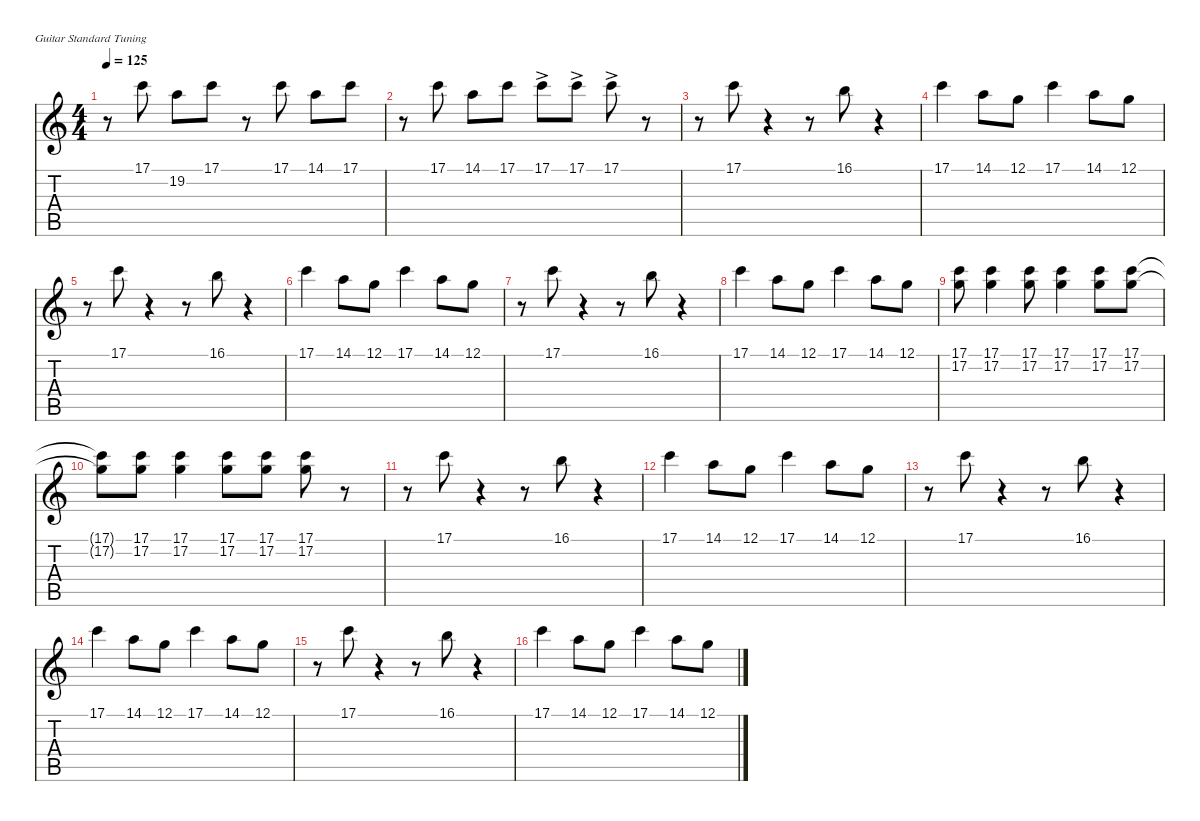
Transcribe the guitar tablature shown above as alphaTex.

\defaultSystemsLayout 4
\hideDynamics
\bracketExtendMode nobrackets
\singleTrackTrackNamePolicy hidden
\multiTrackTrackNamePolicy hidden
\otherSystemsTrackNameOrientation horizontal
\track ("Brass 2" "tpt.") {instrument brasssection}
\staff {score tabs}
\tuning (E4 B3 G3 D3 A2 E2)
\displaytranspose 3
\ts (4 4)
\tempo 125
\clef g2
\ks c
r.8{dy f beam Down} 17.1.8{beam Down} 19.2.8{beam Down} 17.1.8{beam Down} r.8{beam Down} 17.1.8{beam Down} 14.1.8{beam Down} 17.1.8{beam Down} |
r.8{beam Down} 17.1.8{beam Down} 14.1.8{beam Down} 17.1.8{beam Down} 17.1{ac}.8{beam Down} 17.1{ac}.8{beam Down} 17.1{ac}.8{beam Down} r.8{beam Down} |
r.8{beam Down} 17.1.8{beam Down} r.4{beam Down} r.8{beam Down} 16.1.8{beam Down} r.4{beam Down} |
17.1.4{beam Down} 14.1.8{beam Down} 12.1.8{beam Down} 17.1.4{beam Down} 14.1.8{beam Down} 12.1.8{beam Down} |
r.8{beam Down} 17.1.8{beam Down} r.4{beam Down} r.8{beam Down} 16.1.8{beam Down} r.4{beam Down} |
17.1.4{beam Down} 14.1.8{beam Down} 12.1.8{beam Down} 17.1.4{beam Down} 14.1.8{beam Down} 12.1.8{beam Down} |
r.8{beam Down} 17.1.8{beam Down} r.4{beam Down} r.8{beam Down} 16.1.8{beam Down} r.4{beam Down} |
17.1.4{beam Down} 14.1.8{beam Down} 12.1.8{beam Down} 17.1.4{beam Down} 14.1.8{beam Down} 12.1.8{beam Down} |
(17.1 17.2).8{beam Down} (17.1 17.2).4{beam Down} (17.1 17.2).8{beam Down} (17.1 17.2).4{beam Down} (17.1 17.2).8{beam Down} (17.1 17.2).8{beam Down} |
(17.1{t} 17.2{t}).8{beam Down} (17.1 17.2).8{beam Down} (17.1 17.2).4{beam Down} (17.1 17.2).8{beam Down} (17.1 17.2).8{beam Down} (17.1 17.2).8{beam Down} r.8{beam Down} |
r.8{beam Down} 17.1.8{beam Down} r.4{beam Down} r.8{beam Down} 16.1.8{beam Down} r.4{beam Down} |
17.1.4{beam Down} 14.1.8{beam Down} 12.1.8{beam Down} 17.1.4{beam Down} 14.1.8{beam Down} 12.1.8{beam Down} |
r.8{beam Down} 17.1.8{beam Down} r.4{beam Down} r.8{beam Down} 16.1.8{beam Down} r.4{beam Down} |
17.1.4{beam Down} 14.1.8{beam Down} 12.1.8{beam Down} 17.1.4{beam Down} 14.1.8{beam Down} 12.1.8{beam Down} |
r.8{beam Down} 17.1.8{beam Down} r.4{beam Down} r.8{beam Down} 16.1.8{beam Down} r.4{beam Down} |
17.1.4{beam Down} 14.1.8{beam Down} 12.1.8{beam Down} 17.1.4{beam Down} 14.1.8{beam Down} 12.1.8{beam Down}
